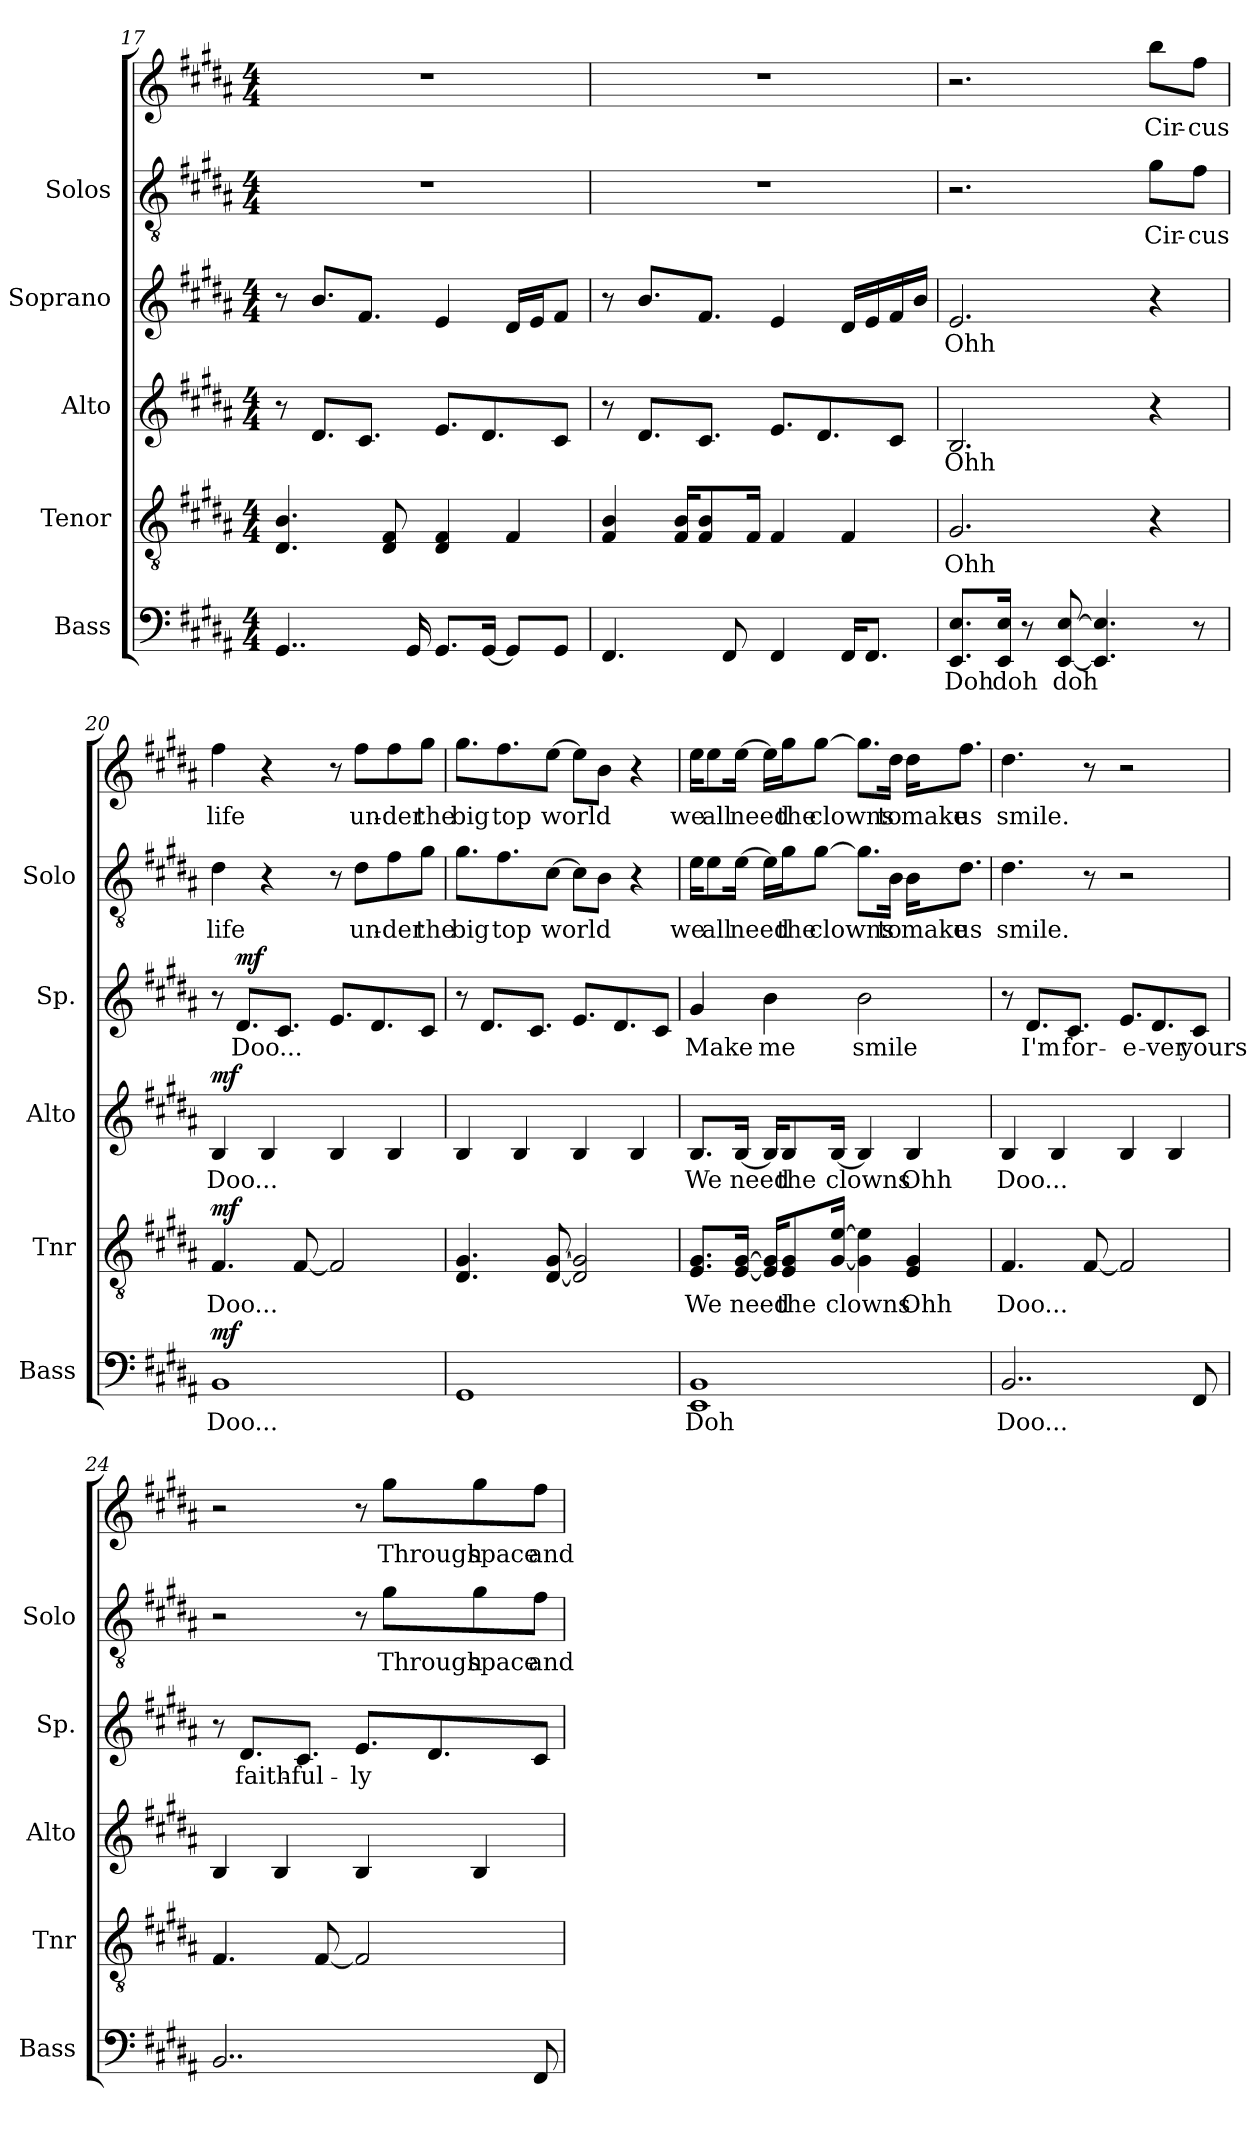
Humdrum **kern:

**kern	**text	**dynam	**kern	**text	**dynam	**kern	**text	**dynam	**kern	**text	**dynam	**kern	**text	**kern	**text
*part5	*part5	*part5	*part4	*part4	*part4	*part3	*part3	*part3	*part2	*part2	*part2	*part1	*part1	*part1	*part1
*staff6	*staff6	*staff6	*staff5	*staff5	*staff5	*staff4	*staff4	*staff4	*staff3	*staff3	*staff3	*staff2	*staff2	*staff1	*staff1
*I"Bass	*	*	*I"Tenor	*	*	*I"Alto	*	*	*I"Soprano	*	*	*I"Solos	*	*	*
*I'Bass	*	*	*I'Tnr	*	*	*I'Alto	*	*	*I'Sp.	*	*	*I'Solo	*	*	*
*clefF4	*	*	*clefGv2	*	*	*clefG2	*	*	*clefG2	*	*	*clefGv2	*	*clefG2	*
*k[f#c#g#d#a#]	*	*	*k[f#c#g#d#a#]	*	*	*k[f#c#g#d#a#]	*	*	*k[f#c#g#d#a#]	*	*	*k[f#c#g#d#a#]	*	*k[f#c#g#d#a#]	*
*M4/4	*	*	*M4/4	*	*	*M4/4	*	*	*M4/4	*	*	*M4/4	*	*M4/4	*
=17	=17	=17	=17	=17	=17	=17	=17	=17	=17	=17	=17	=17	=17	=17	=17
4..GG#/	.	.	4.D#/ 4.B/	.	.	8r	.	.	8r	.	.	1r	.	1r	.
.	.	.	.	.	.	8.d#/L	.	.	8.b/L	.	.	.	.	.	.
.	.	.	.	.	.	8.c#/J	.	.	8.f#/J	.	.	.	.	.	.
.	.	.	8D#/ 8F#/	.	.	.	.	.	.	.	.	.	.	.	.
16GG#/	.	.	.	.	.	.	.	.	.	.	.	.	.	.	.
8.GG#/L	.	.	4D#/ 4F#/	.	.	8.e/L	.	.	4e/	.	.	.	.	.	.
[16GG#/Jk	.	.	.	.	.	8.d#/	.	.	.	.	.	.	.	.	.
8GG#/L]	.	.	4F#/	.	.	.	.	.	16d#/LL	.	.	.	.	.	.
.	.	.	.	.	.	.	.	.	16e/J	.	.	.	.	.	.
8GG#/J	.	.	.	.	.	8c#/J	.	.	8f#/J	.	.	.	.	.	.
!!LO:PB:g=z
=18	=18	=18	=18	=18	=18	=18	=18	=18	=18	=18	=18	=18	=18	=18	=18
4.FF#/	.	.	4F#/ 4B/	.	.	8r	.	.	8r	.	.	1r	.	1r	.
.	.	.	.	.	.	8.d#/L	.	.	8.b/L	.	.	.	.	.	.
.	.	.	16F#/ 16B/KL	.	.	.	.	.	.	.	.	.	.	.	.
.	.	.	8F#/ 8B/	.	.	8.c#/J	.	.	8.f#/J	.	.	.	.	.	.
8FF#/	.	.	.	.	.	.	.	.	.	.	.	.	.	.	.
.	.	.	16F#/Jk	.	.	.	.	.	.	.	.	.	.	.	.
4FF#/	.	.	4F#/	.	.	8.e/L	.	.	4e/	.	.	.	.	.	.
.	.	.	.	.	.	8.d#/	.	.	.	.	.	.	.	.	.
16FF#/KL	.	.	4F#/	.	.	.	.	.	16d#/LL	.	.	.	.	.	.
8.FF#/J	.	.	.	.	.	.	.	.	16e/	.	.	.	.	.	.
.	.	.	.	.	.	8c#/J	.	.	16f#/	.	.	.	.	.	.
.	.	.	.	.	.	.	.	.	16b/JJ	.	.	.	.	.	.
=19	=19	=19	=19	=19	=19	=19	=19	=19	=19	=19	=19	=19	=19	=19	=19
!	!LO:LY:b	!	!	!LO:LY:b	!	!	!LO:LY:b	!	!	!LO:LY:b	!	!	!	!	!
8.EE/ 8.E/L	Doh	.	2.G#/	Ohh	.	2.B/	Ohh	.	2.e/	Ohh	.	2.r	.	2.r	.
!	!LO:LY:b	!	!	!	!	!	!	!	!	!	!	!	!	!	!
16EE/ 16E/Jk	doh	.	.	.	.	.	.	.	.	.	.	.	.	.	.
8r	.	.	.	.	.	.	.	.	.	.	.	.	.	.	.
!	!LO:LY:b	!	!	!	!	!	!	!	!	!	!	!	!	!	!
[8EE/ [8E/	doh	.	.	.	.	.	.	.	.	.	.	.	.	.	.
4.EE/] 4.E/]	.	.	.	.	.	.	.	.	.	.	.	.	.	.	.
!	!	!	!	!	!	!	!	!	!	!	!	!	!LO:LY:b	!	!LO:LY:b
.	.	.	4r	.	.	4r	.	.	4r	.	.	8g#\L	Cir-	8bb\L	Cir-
!	!	!	!	!	!	!	!	!	!	!	!	!	!LO:LY:b	!	!LO:LY:b
8r	.	.	.	.	.	.	.	.	.	.	.	8f#\J	-cus	8ff#\J	-cus
=20	=20	=20	=20	=20	=20	=20	=20	=20	=20	=20	=20	=20	=20	=20	=20
!	!LO:LY:b	!LO:DY:b	!	!LO:LY:b	!LO:DY:b	!	!LO:LY:b	!LO:DY:b	!	!	!	!	!LO:LY:b	!	!LO:LY:b
1BB	Doo...	mf	4.F#/	Doo...	mf	4B/	Doo...	mf	8r	.	.	4d#\	life	4ff#\	life
!	!	!	!	!	!	!	!	!	!	!LO:LY:b	!LO:DY:b	!	!	!	!
.	.	.	.	.	.	.	.	.	8.d#/L	Doo...	mf	.	.	.	.
.	.	.	.	.	.	4B/	.	.	.	.	.	4r	.	4r	.
.	.	.	.	.	.	.	.	.	8.c#/J	.	.	.	.	.	.
.	.	.	[8F#/	.	.	.	.	.	.	.	.	.	.	.	.
.	.	.	2F#/]	.	.	4B/	.	.	8.e/L	.	.	8r	.	8r	.
!	!	!	!	!	!	!	!	!	!	!	!	!	!LO:LY:b	!	!LO:LY:b
.	.	.	.	.	.	.	.	.	.	.	.	8d#\L	un-	8ff#\L	un-
.	.	.	.	.	.	.	.	.	8.d#/	.	.	.	.	.	.
!	!	!	!	!	!	!	!	!	!	!	!	!	!LO:LY:b	!	!LO:LY:b
.	.	.	.	.	.	4B/	.	.	.	.	.	8f#\	-der	8ff#\	-der
!	!	!	!	!	!	!	!	!	!	!	!	!	!LO:LY:b	!	!LO:LY:b
.	.	.	.	.	.	.	.	.	8c#/J	.	.	8g#\J	the	8gg#\J	the
!!LO:LB:g=z
=21	=21	=21	=21	=21	=21	=21	=21	=21	=21	=21	=21	=21	=21	=21	=21
!	!	!	!	!	!	!	!	!	!	!	!	!	!LO:LY:b	!	!LO:LY:b
1GG#	.	.	4.D#/ 4.G#/	.	.	4B/	.	.	8r	.	.	8.g#\L	big	8.gg#\L	big
.	.	.	.	.	.	.	.	.	8.d#/L	.	.	.	.	.	.
!	!	!	!	!	!	!	!	!	!	!	!	!	!LO:LY:b	!	!LO:LY:b
.	.	.	.	.	.	.	.	.	.	.	.	8.f#\	top	8.ff#\	top
.	.	.	.	.	.	4B/	.	.	.	.	.	.	.	.	.
.	.	.	.	.	.	.	.	.	8.c#/J	.	.	.	.	.	.
!	!	!	!	!	!	!	!	!	!	!	!	!	!LO:LY:b	!	!LO:LY:b
.	.	.	[8D#/ [8G#/	.	.	.	.	.	.	.	.	[8c#\J	world	[8ee\J	world
.	.	.	2D#/] 2G#/]	.	.	4B/	.	.	8.e/L	.	.	8c#\L]	.	8ee\L]	.
.	.	.	.	.	.	.	.	.	.	.	.	8B\J	.	8b\J	.
.	.	.	.	.	.	.	.	.	8.d#/	.	.	.	.	.	.
.	.	.	.	.	.	4B/	.	.	.	.	.	4r	.	4r	.
.	.	.	.	.	.	.	.	.	8c#/J	.	.	.	.	.	.
=22	=22	=22	=22	=22	=22	=22	=22	=22	=22	=22	=22	=22	=22	=22	=22
!	!LO:LY:b	!	!	!LO:LY:b	!	!	!LO:LY:b	!	!	!LO:LY:b	!	!	!LO:LY:b	!	!LO:LY:b
1EE 1BB	Doh	.	8.E/ 8.G#/L	We	.	8.B/L	We	.	4g#/	Make	.	16e\KL	we	16ee\KL	we
!	!	!	!	!	!	!	!	!	!	!	!	!	!LO:LY:b	!	!LO:LY:b
.	.	.	.	.	.	.	.	.	.	.	.	8e\	all	8ee\	all
!	!	!	!	!LO:LY:b	!	!	!LO:LY:b	!	!	!	!	!	!LO:LY:b	!	!LO:LY:b
.	.	.	[16E/ [16G#/Jk	need	.	[16B/Jk	need	.	.	.	.	[16e\Jk	need	[16ee\Jk	need
!	!	!	!	!	!	!	!	!	!	!LO:LY:b	!	!	!	!	!
.	.	.	16E/] 16G#/]KL	.	.	16B/KL]	.	.	4b\	me	.	16e\LL]	.	16ee\LL]	.
!	!	!	!	!LO:LY:b	!	!	!LO:LY:b	!	!	!	!	!	!LO:LY:b	!	!LO:LY:b
.	.	.	8E/ 8G#/	the	.	8B/	the	.	.	.	.	16g#\J	the	16gg#\J	the
!	!	!	!	!	!	!	!	!	!	!	!	!	!LO:LY:b	!	!LO:LY:b
.	.	.	.	.	.	.	.	.	.	.	.	[8g#\J	clowns	[8gg#\J	clowns
!	!	!	!	!LO:LY:b	!	!	!LO:LY:b	!	!	!	!	!	!	!	!
.	.	.	[16G#/ [16e/Jk	clowns	.	[16B/Jk	clowns	.	.	.	.	.	.	.	.
!	!	!	!	!	!	!	!	!	!	!LO:LY:b	!	!	!	!	!
.	.	.	4G#\] 4e\]	.	.	4B/]	.	.	2b\	smile	.	8.g#\L]	.	8.gg#\L]	.
!	!	!	!	!	!	!	!	!	!	!	!	!	!LO:LY:b	!	!LO:LY:b
.	.	.	.	.	.	.	.	.	.	.	.	16B\Jk	to	16dd#\Jk	to
!	!	!	!	!LO:LY:b	!	!	!LO:LY:b	!	!	!	!	!	!LO:LY:b	!	!LO:LY:b
.	.	.	4E/ 4G#/	Ohh	.	4B/	Ohh	.	.	.	.	16B\KL	make	16dd#\KL	make
!	!	!	!	!	!	!	!	!	!	!	!	!	!LO:LY:b	!	!LO:LY:b
.	.	.	.	.	.	.	.	.	.	.	.	8.d#\J	us	8.ff#\J	us
!!LO:PB:g=z
=23	=23	=23	=23	=23	=23	=23	=23	=23	=23	=23	=23	=23	=23	=23	=23
!	!LO:LY:b	!	!	!LO:LY:b	!	!	!LO:LY:b	!	!	!	!	!	!LO:LY:b	!	!LO:LY:b
2..BB/	Doo...	.	4.F#/	Doo...	.	4B/	Doo...	.	8r	.	.	4.d#\	smile.	4.dd#\	smile.
!	!	!	!	!	!	!	!	!	!	!LO:LY:b	!	!	!	!	!
.	.	.	.	.	.	.	.	.	8.d#/L	I'm	.	.	.	.	.
.	.	.	.	.	.	4B/	.	.	.	.	.	.	.	.	.
!	!	!	!	!	!	!	!	!	!	!LO:LY:b	!	!	!	!	!
.	.	.	.	.	.	.	.	.	8.c#/J	for-	.	.	.	.	.
.	.	.	[8F#/	.	.	.	.	.	.	.	.	8r	.	8r	.
!	!	!	!	!	!	!	!	!	!	!LO:LY:b	!	!	!	!	!
.	.	.	2F#/]	.	.	4B/	.	.	8.e/L	-e-	.	2r	.	2r	.
!	!	!	!	!	!	!	!	!	!	!LO:LY:b	!	!	!	!	!
.	.	.	.	.	.	.	.	.	8.d#/	-ver	.	.	.	.	.
.	.	.	.	.	.	4B/	.	.	.	.	.	.	.	.	.
!	!	!	!	!	!	!	!	!	!	!LO:LY:b	!	!	!	!	!
8FF#/	.	.	.	.	.	.	.	.	8c#/J	yours	.	.	.	.	.
=24	=24	=24	=24	=24	=24	=24	=24	=24	=24	=24	=24	=24	=24	=24	=24
2..BB/	.	.	4.F#/	.	.	4B/	.	.	8r	.	.	2r	.	2r	.
!	!	!	!	!	!	!	!	!	!	!LO:LY:b	!	!	!	!	!
.	.	.	.	.	.	.	.	.	8.d#/L	faith-	.	.	.	.	.
.	.	.	.	.	.	4B/	.	.	.	.	.	.	.	.	.
!	!	!	!	!	!	!	!	!	!	!LO:LY:b	!	!	!	!	!
.	.	.	.	.	.	.	.	.	8.c#/J	-ful-	.	.	.	.	.
.	.	.	[8F#/	.	.	.	.	.	.	.	.	.	.	.	.
!	!	!	!	!	!	!	!	!	!	!LO:LY:b	!	!	!	!	!
.	.	.	2F#/]	.	.	4B/	.	.	8.e/L	-ly	.	8r	.	8r	.
!	!	!	!	!	!	!	!	!	!	!	!	!	!LO:LY:b	!	!LO:LY:b
.	.	.	.	.	.	.	.	.	.	.	.	8g#\L	Through	8gg#\L	Through
.	.	.	.	.	.	.	.	.	8.d#/	.	.	.	.	.	.
!	!	!	!	!	!	!	!	!	!	!	!	!	!LO:LY:b	!	!LO:LY:b
.	.	.	.	.	.	4B/	.	.	.	.	.	8g#\	space	8gg#\	space
!	!	!	!	!	!	!	!	!	!	!	!	!	!LO:LY:b	!	!LO:LY:b
8FF#/	.	.	.	.	.	.	.	.	8c#/J	.	.	8f#\J	and	8ff#\J	and
=	=	=	=	=	=	=	=	=	=	=	=	=	=	=	=
*-	*-	*-	*-	*-	*-	*-	*-	*-	*-	*-	*-	*-	*-	*-	*-
